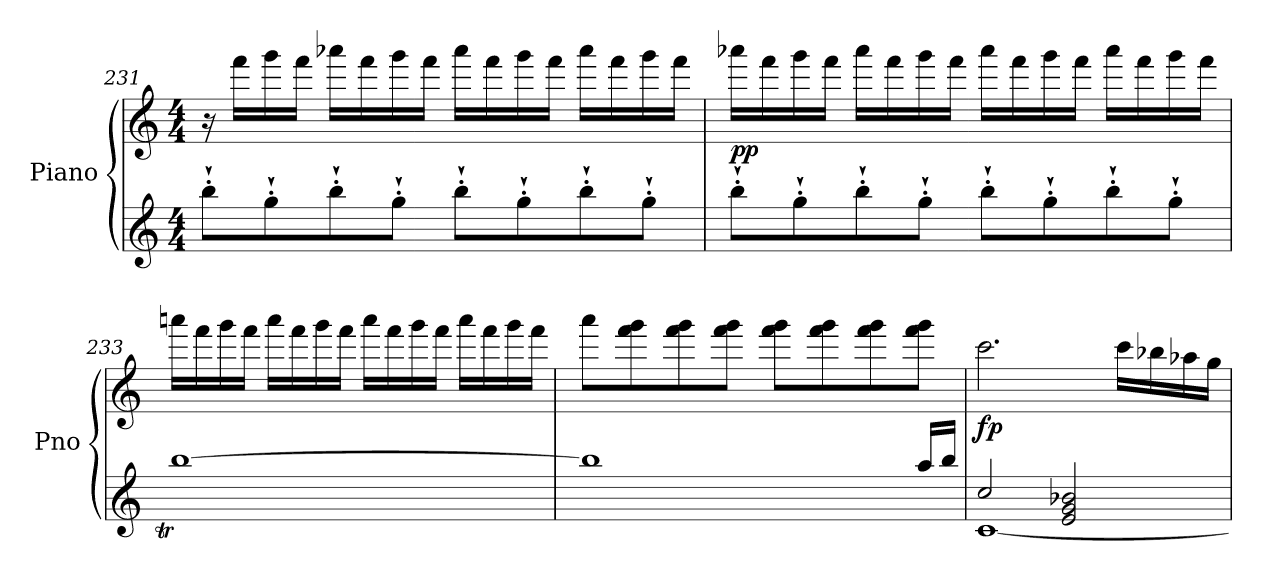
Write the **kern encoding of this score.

**kern	**kern	**dynam
*part1	*part1	*part1
*staff2	*staff1	*staff1/2
*I"Piano	*	*
*I'Pno	*	*
*clefG2	*clefG2	*
*k[]	*k[]	*
*M4/4	*M4/4	*
=231	=231	=231
!	!	!LO:DY:b
8bb`'\L	16r	other-dynamics
.	16fff\LL	.
8gg`'\	16ggg\	.
.	16fff\JJ	.
8bb`'\	16aaa-X\LL	.
.	16fff\	.
8gg`'\J	16ggg\	.
.	16fff\JJ	.
8bb`'\L	16aaa-\LL	.
.	16fff\	.
8gg`'\	16ggg\	.
.	16fff\JJ	.
8bb`'\	16aaa-\LL	.
.	16fff\	.
8gg`'\J	16ggg\	.
.	16fff\JJ	.
!!LO:PB:g=z
=232	=232	=232
!	!	!LO:DY:b
8bb`'\L	16aaa-X\LL	pp
.	16fff\	.
8gg`'\	16ggg\	.
.	16fff\JJ	.
8bb`'\	16aaa-\LL	.
.	16fff\	.
8gg`'\J	16ggg\	.
.	16fff\JJ	.
8bb`'\L	16aaa-\LL	.
.	16fff\	.
8gg`'\	16ggg\	.
.	16fff\JJ	.
8bb`'\	16aaa-\LL	.
.	16fff\	.
8gg`'\J	16ggg\	.
.	16fff\JJ	.
=233	=233	=233
*^	*	*
!	!	!	!LO:DY:b
[1bb	16bbtyy	16aaan\LL	other-dynamics
.	16cccyy	16fff\	.
.	16bbyy	16ggg\	.
.	16cccyy	16fff\JJ	.
.	16bbyy	16aaa\LL	.
.	16cccyy	16fff\	.
.	16bbyy	16ggg\	.
.	16cccyy	16fff\JJ	.
.	16bbyy	16aaa\LL	.
.	16cccyy	16fff\	.
.	16bbyy	16ggg\	.
.	16cccyy	16fff\JJ	.
.	16bbyy	16aaa\LL	.
.	16cccyy	16fff\	.
.	16bbyy	16ggg\	.
.	16cccyy	16fff\JJ	.
!!LO:LB:g=z
=234	=234	=234	=234
1bb]	16bbyy	8aaa\L	.
.	16cccyy	.	.
.	16bbyy	8fff\ 8ggg\	.
.	16cccyy	.	.
.	16bbyy	8fff\ 8ggg\	.
.	16cccyy	.	.
.	16bbyy	8fff\ 8ggg\J	.
.	16cccyy	.	.
.	16bbyy	8fff\ 8ggg\L	.
.	16cccyy	.	.
.	16bbyy	8fff\ 8ggg\	.
.	16cccyy	.	.
.	16bbyy	8fff\ 8ggg\	.
.	16cccyy	.	.
.	16aa/LL	8fff\ 8ggg\J	.
.	16bb/JJ	.	.
=235	=235	=235	=235
!	!	!	!LO:DY:b
2cc/	[1c	2.ccc\	fp
2e/ 2g/ 2b-X/	.	.	.
.	.	16ccc\LL	.
.	.	16bb-X\	.
.	.	16aa-X\	.
.	.	16gg\JJ	.
*v	*v	*	*
=	=	=
*-	*-	*-
